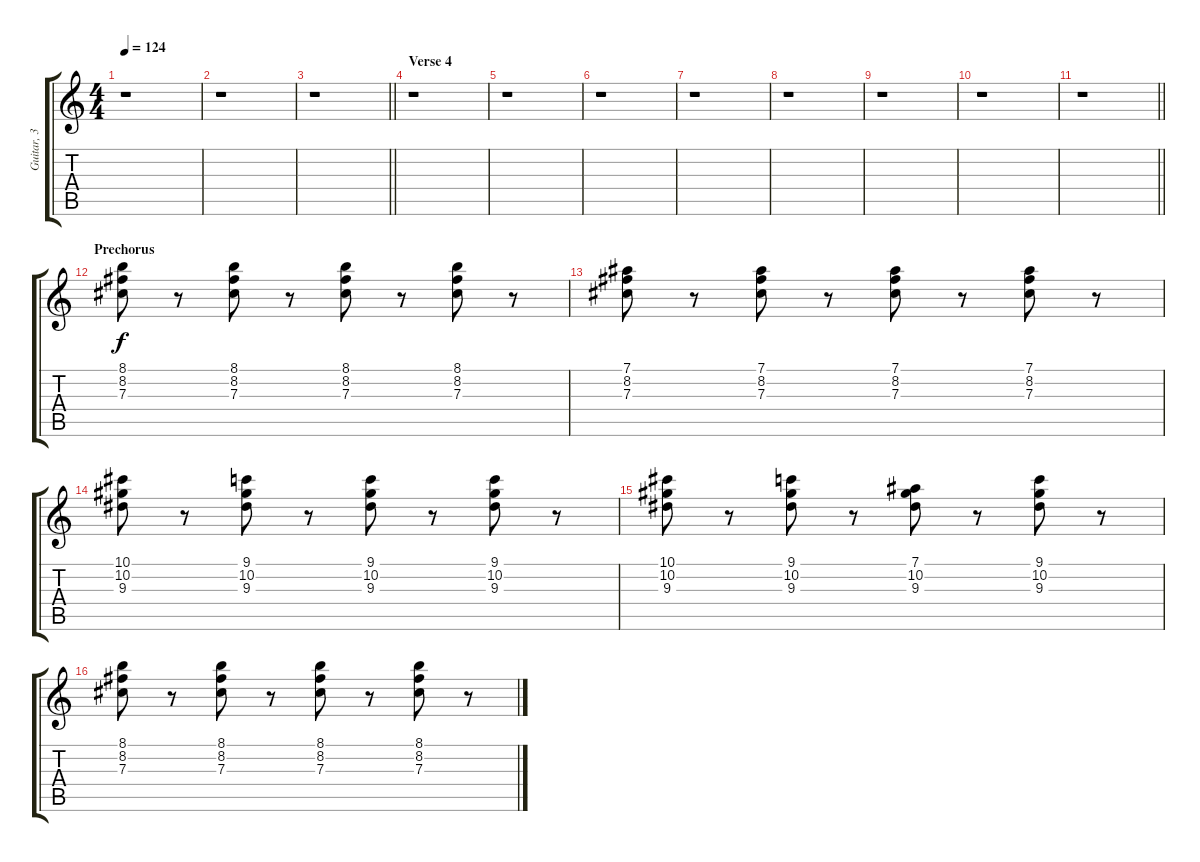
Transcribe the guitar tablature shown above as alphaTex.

\track ("Guitar, 3 + Solo" "Guitar, 3 ") {instrument distortionguitar}
\staff {score tabs}
\tuning (Eb4 Bb3 Gb3 Db3 Ab2 Eb2) {hide}
\ts (4 4)
\tempo 124
\clef g2
\ks c
r.1{dy f} |
r.1 |
\barLineRight lightlight
r.1 |
\section ("" "Verse 4")
r.1 |
r.1 |
r.1 |
r.1 |
r.1 |
r.1 |
r.1 |
\barLineRight lightlight
r.1 |
\section ("" "Prechorus")
(8.1 8.2 7.3).8 r.8 (8.1 8.2 7.3).8 r.8 (8.1 8.2 7.3).8 r.8 (8.1 8.2 7.3).8 r.8 |
(7.1 8.2 7.3).8 r.8 (7.1 8.2 7.3).8 r.8 (7.1 8.2 7.3).8 r.8 (7.1 8.2 7.3).8 r.8 |
(10.1 10.2 9.3).8 r.8 (9.1 10.2 9.3).8 r.8 (9.1 10.2 9.3).8 r.8 (9.1 10.2 9.3).8 r.8 |
(10.1 10.2 9.3).8 r.8 (9.1 10.2 9.3).8 r.8 (7.1 10.2 9.3).8 r.8 (9.1 10.2 9.3).8 r.8 |
(8.1 8.2 7.3).8 r.8 (8.1 8.2 7.3).8 r.8 (8.1 8.2 7.3).8 r.8 (8.1 8.2 7.3).8 r.8
